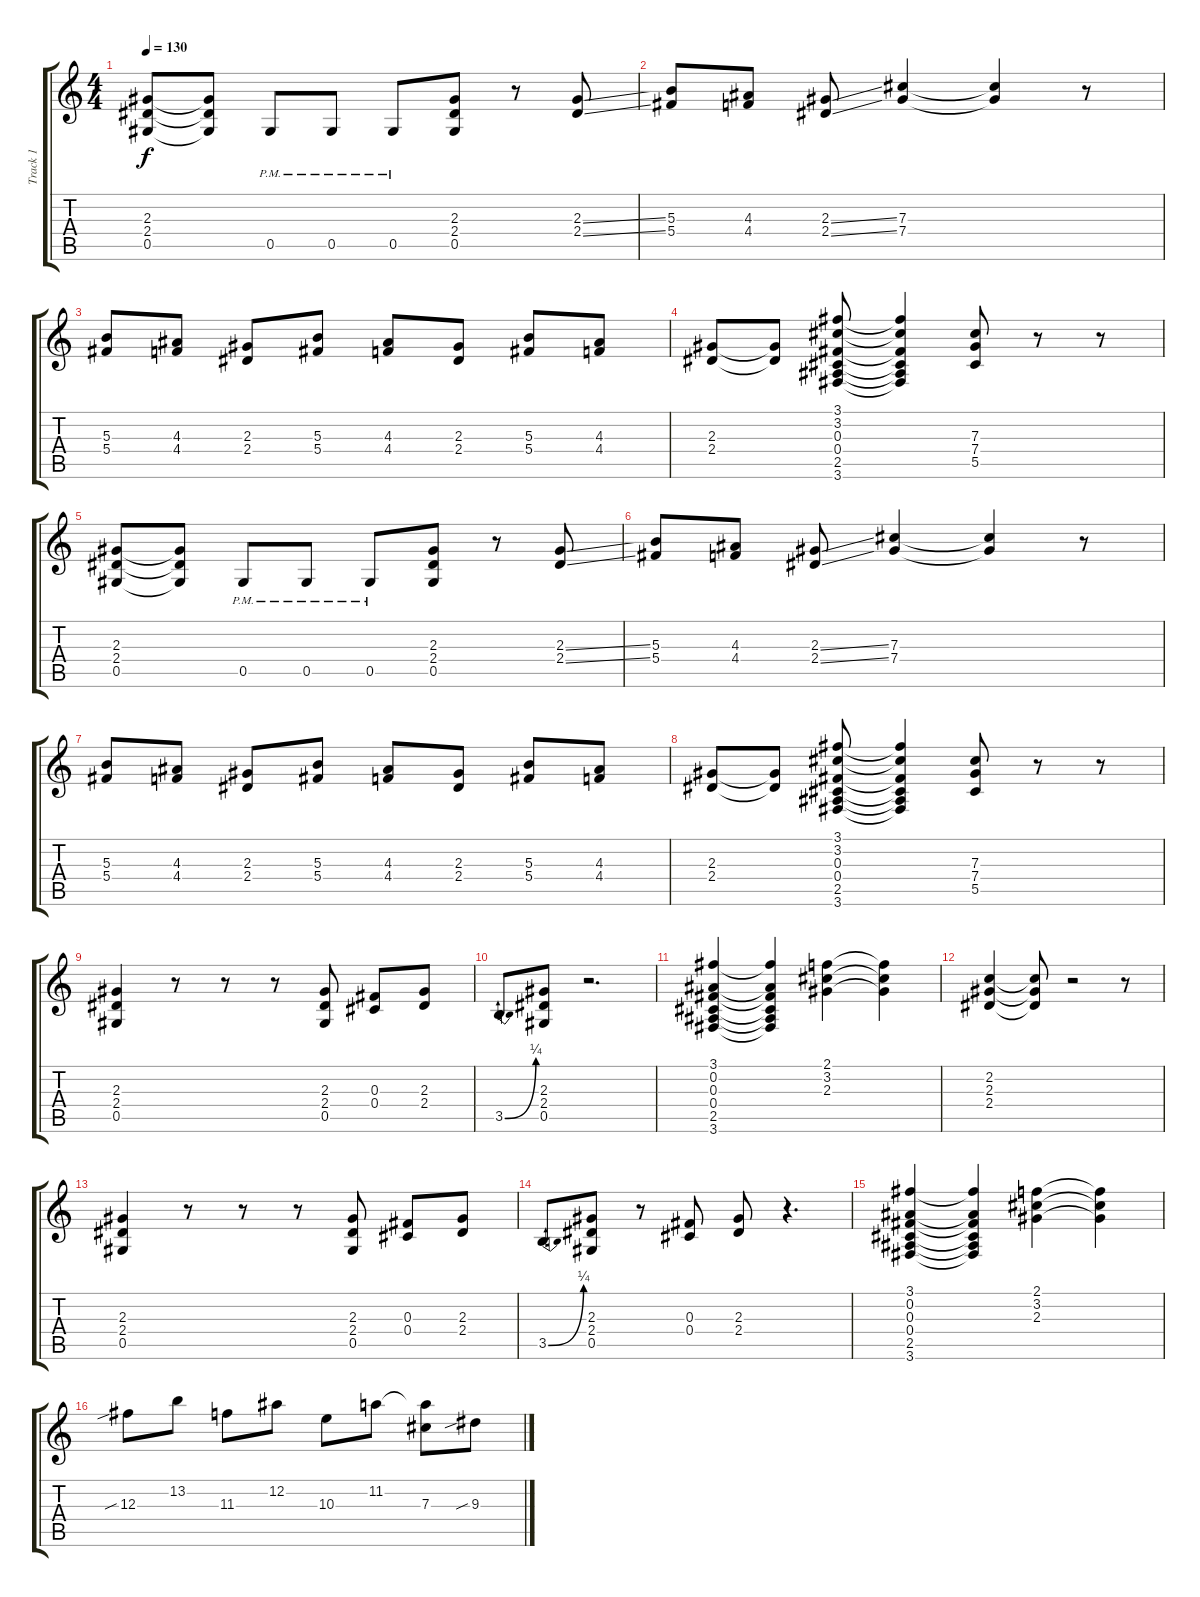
\track ("Track 1" "Track 1") {instrument distortionguitar}
\staff {score tabs}
\tuning (Eb4 Bb3 Gb3 Db3 Ab2 Eb2) {hide}
\ts (4 4)
\tempo 130
\clef g2
\ks c
(2.3 2.4 0.5).8{dy f} (2.3{t} 2.4{t} 0.5{t}).8 0.5{pm}.8 0.5{pm}.8 0.5{pm}.8 (2.3 2.4 0.5).8 r.8 (2.3{ss} 2.4{ss}).8 |
(5.3 5.4).8 (4.3 4.4).8 (2.3{ss} 2.4{ss}).8 (7.3 7.4).4 (7.3{t} 7.4{t}).4 r.8 |
(5.3 5.4).8 (4.3 4.4).8 (2.3 2.4).8 (5.3 5.4).8 (4.3 4.4).8 (2.3 2.4).8 (5.3 5.4).8 (4.3 4.4).8 |
(2.3 2.4).8 (2.3{t} 2.4{t}).8 (3.1 3.2 0.3 0.4 2.5 3.6).8 (3.1{t} 3.2{t} 0.3{t} 0.4{t} 2.5{t} 3.6{t}).4 (7.3 7.4 5.5).8 r.8 r.8 |
(2.3 2.4 0.5).8 (2.3{t} 2.4{t} 0.5{t}).8 0.5{pm}.8 0.5{pm}.8 0.5{pm}.8 (2.3 2.4 0.5).8 r.8 (2.3{ss} 2.4{ss}).8 |
(5.3 5.4).8 (4.3 4.4).8 (2.3{ss} 2.4{ss}).8 (7.3 7.4).4 (7.3{t} 7.4{t}).4 r.8 |
(5.3 5.4).8 (4.3 4.4).8 (2.3 2.4).8 (5.3 5.4).8 (4.3 4.4).8 (2.3 2.4).8 (5.3 5.4).8 (4.3 4.4).8 |
(2.3 2.4).8 (2.3{t} 2.4{t}).8 (3.1 3.2 0.3 0.4 2.5 3.6).8 (3.1{t} 3.2{t} 0.3{t} 0.4{t} 2.5{t} 3.6{t}).4 (7.3 7.4 5.5).8 r.8 r.8 |
(2.3 2.4 0.5).4 r.8 r.8 r.8 (2.3 2.4 0.5).8 (0.3 0.4).8 (2.3 2.4).8 |
3.5{be (bend 0 0 60 1)}.8 (2.3 2.4 0.5).8 r.2{d} |
(3.1 0.2 0.3 0.4 2.5 3.6).4 (3.1{t} 0.2{t} 0.3{t} 0.4{t} 2.5{t} 3.6{t}).4 (2.1 3.2 2.3).4 (2.1{t} 3.2{t} 2.3{t}).4 |
(2.2 2.3 2.4).4 (2.2{t} 2.3{t} 2.4{t}).8 r.2 r.8 |
(2.3 2.4 0.5).4 r.8 r.8 r.8 (2.3 2.4 0.5).8 (0.3 0.4).8 (2.3 2.4).8 |
3.5{be (bend 0 0 60 1)}.8 (2.3 2.4 0.5).8 r.8 (0.3 0.4).8 (2.3 2.4).8 r.4{d} |
(3.1 0.2 0.3 0.4 2.5 3.6).4 (3.1{t} 0.2{t} 0.3{t} 0.4{t} 2.5{t} 3.6{t}).4 (2.1 3.2 2.3).4 (2.1{t} 3.2{t} 2.3{t}).4 |
12.3{sib}.8 13.2.8 11.3.8 12.2.8 10.3.8 11.2.8 (11.2{t} 7.3).8 9.3{sib}.8
